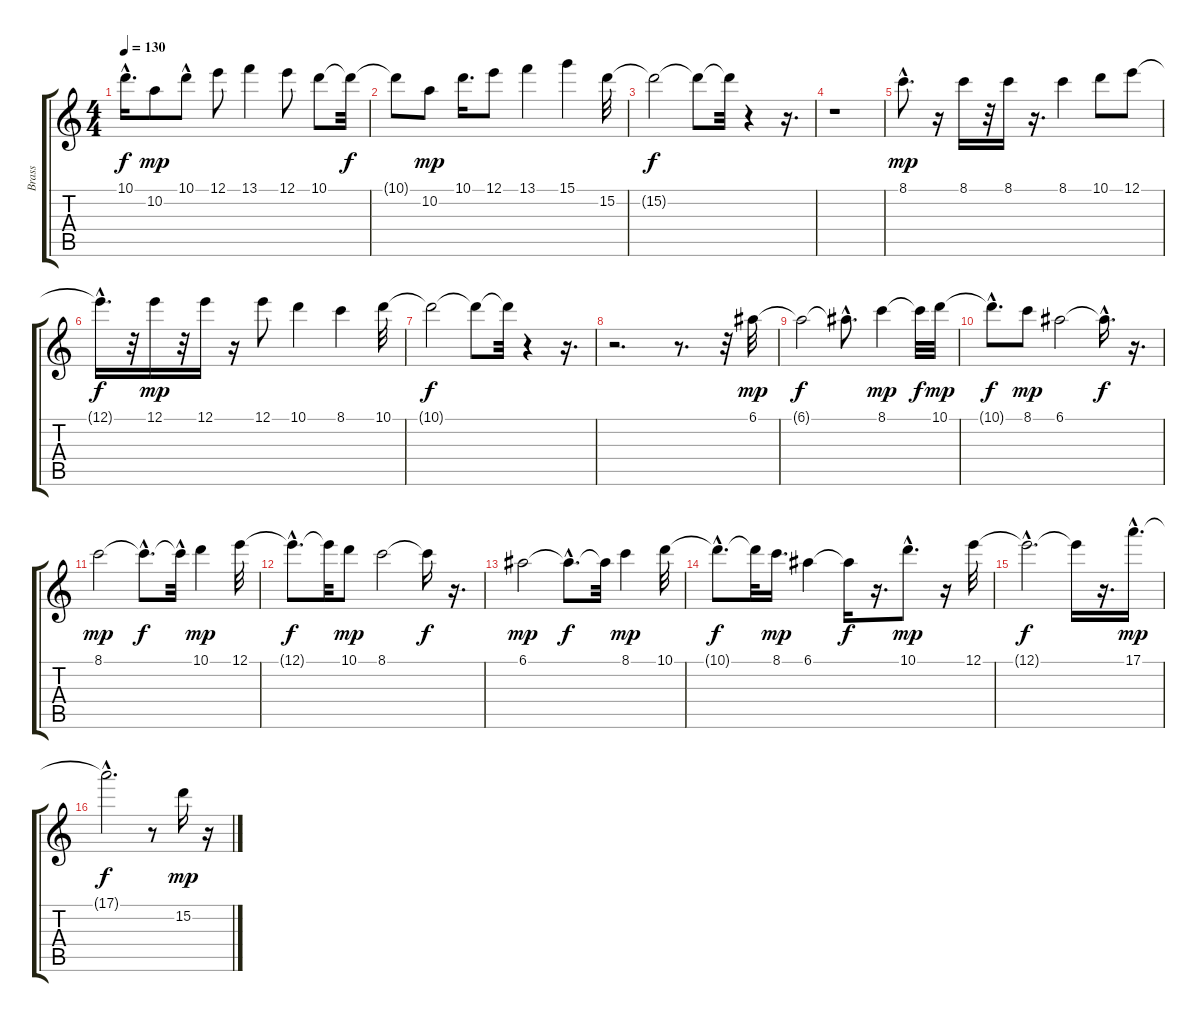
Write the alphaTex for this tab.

\track ("Brass" "Brass") {instrument overdrivenguitar}
\staff {score tabs}
\tuning (E4 B3 G3 D3 A2 E2) {hide}
\ts (4 4)
\tempo 130
\clef g2
\ks c
10.1{hac t}.16{d dy f} 10.2.8{dy mp} 10.1{hac}.8 12.1.8 13.1.4 12.1.8 10.1.8 10.1{t}.32{dy f} |
10.1{t}.8 10.2.8{dy mp} 10.1.16{d} 12.1.8 13.1.4 15.1.4 15.2.32 |
15.2{t}.2{dy f} 15.2{t}.8 15.2{t}.32 r.4 r.16{d} |
r.1 |
8.1{hac}.8{d dy mp} r.16 8.1.16 r.32 8.1.16 r.16{d} 8.1.4 10.1.8 12.1.8 |
12.1{hac t}.16{d dy f} r.32 12.1.16{dy mp} r.32 12.1.16 r.16 12.1.8 10.1.4 8.1.4 10.1.32 |
10.1{t}.2{dy f} 10.1{t}.8 10.1{t}.32 r.4 r.16{d} |
r.2{d} r.8{d} r.32 6.1.32{dy mp} |
6.1{t}.2{dy f} 6.1{hac t}.8{d} 8.1.4{dy mp} 8.1{t}.32{dy f} 10.1.32{dy mp} |
10.1{hac t}.8{d dy f} 8.1.8{dy mp} 6.1.2 6.1{hac t}.16{d dy f} r.16{d} |
8.1.2{dy mp} 8.1{hac t}.8{d dy f} 8.1{hac t}.32 10.1.4{dy mp} 12.1.32 |
12.1{hac t}.8{d dy f} 12.1{t}.32 10.1.8{dy mp} 8.1.2 8.1{t}.16{dy f} r.16{d} |
6.1.2{dy mp} 6.1{hac t}.8{d dy f} 6.1{t}.32 8.1.4{dy mp} 10.1.32 |
10.1{hac t}.8{d dy f} 10.1{t}.32 8.1.16{d dy mp} 6.1.4 6.1{t}.16{dy f} r.16{d} 10.1{hac}.8{d dy mp} r.16 12.1.32 |
12.1{hac t}.2{d dy f} 12.1{t}.16 r.16{d} 17.1{hac}.16{d dy mp} |
17.1{hac t}.2{d dy f} r.8 15.2.16{dy mp} r.16
